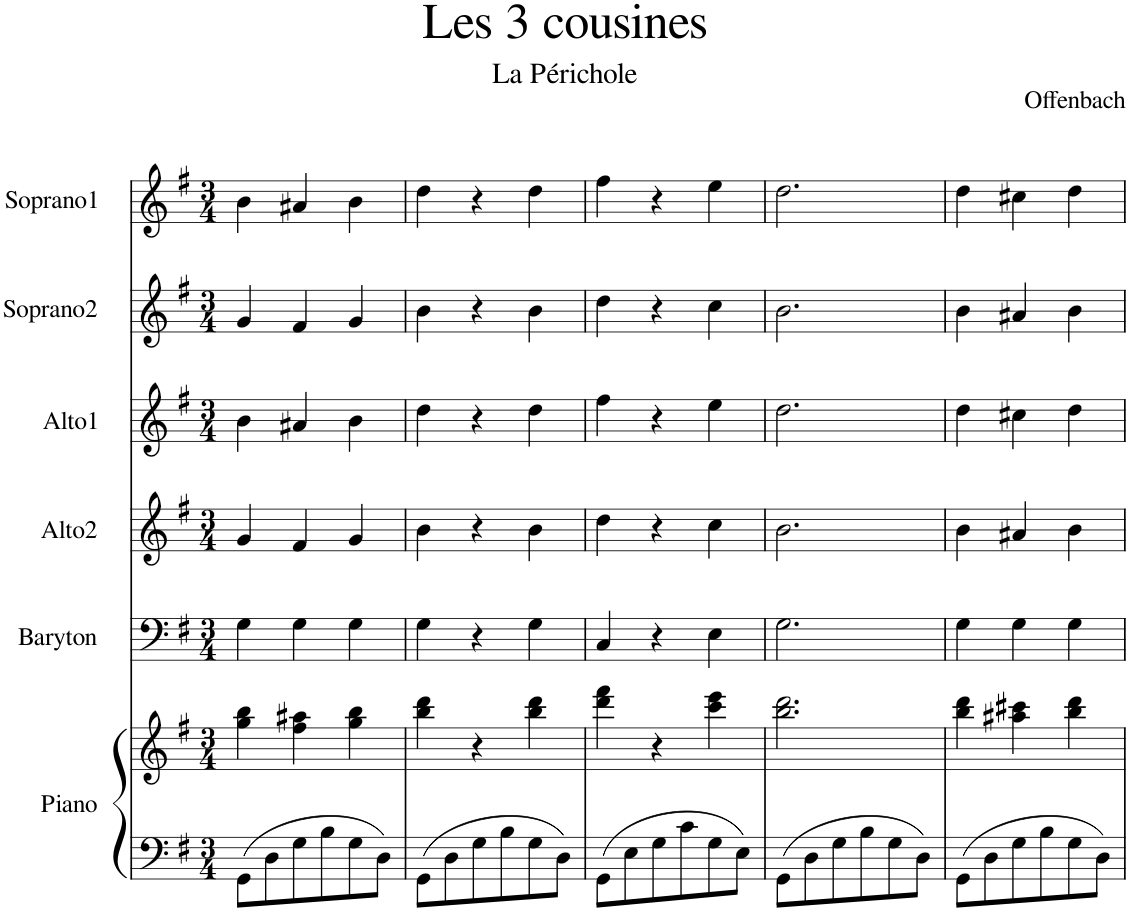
**kern	**kern	**kern	**kern	**kern	**kern	**kern
*part6	*part6	*part5	*part4	*part3	*part2	*part1
*staff7	*staff6	*staff5	*staff4	*staff3	*staff2	*staff1
*I"Piano	*	*I"Baryton	*I"Alto2	*I"Alto1	*I"Soprano2	*I"Soprano1
*I'Pno	*	*I'Bar.	*I'A.2	*I'A.1	*I'S.2	*I'S.1
*clefF4	*clefG2	*clefF4	*clefG2	*clefG2	*clefG2	*clefG2
*k[f#]	*k[f#]	*k[f#]	*k[f#]	*k[f#]	*k[f#]	*k[f#]
*M3/4	*M3/4	*M3/4	*M3/4	*M3/4	*M3/4	*M3/4
=1	=1	=1	=1	=1	=1	=1
8GG\L	4gg\ 4bb\	4G\	4g/	4b\	4g/	4b\
8D\	.	.	.	.	.	.
8G\	4ff#\ 4aa#X\	4G\	4f#/	4a#X/	4f#/	4a#X/
8B\	.	.	.	.	.	.
8G\	4gg\ 4bb\	4G\	4g/	4b\	4g/	4b\
8D\J	.	.	.	.	.	.
=2	=2	=2	=2	=2	=2	=2
8GG\L	4bb\ 4ddd\	4G\	4b\	4dd\	4b\	4dd\
8D\	.	.	.	.	.	.
8G\	4r	4r	4r	4r	4r	4r
8B\	.	.	.	.	.	.
8G\	4bb\ 4ddd\	4G\	4b\	4dd\	4b\	4dd\
8D\J	.	.	.	.	.	.
=3	=3	=3	=3	=3	=3	=3
8GG\L	4ddd\ 4fff#\	4C/	4dd\	4ff#\	4dd\	4ff#\
8E\	.	.	.	.	.	.
8G\	4r	4r	4r	4r	4r	4r
8c\	.	.	.	.	.	.
8G\	4ccc\ 4eee\	4E\	4cc\	4ee\	4cc\	4ee\
8E\J	.	.	.	.	.	.
=4	=4	=4	=4	=4	=4	=4
8GG\L	2.bb\ 2.ddd\	2.G\	2.b\	2.dd\	2.b\	2.dd\
8D\	.	.	.	.	.	.
8G\	.	.	.	.	.	.
8B\	.	.	.	.	.	.
8G\	.	.	.	.	.	.
8D\J	.	.	.	.	.	.
=5	=5	=5	=5	=5	=5	=5
8GG\L	4bb\ 4ddd\	4G\	4b\	4dd\	4b\	4dd\
8D\	.	.	.	.	.	.
8G\	4aa#X\ 4ccc#X\	4G\	4a#X/	4cc#X\	4a#X/	4cc#X\
8B\	.	.	.	.	.	.
8G\	4bb\ 4ddd\	4G\	4b\	4dd\	4b\	4dd\
8D\J	.	.	.	.	.	.
=	=	=	=	=	=	=
*-	*-	*-	*-	*-	*-	*-
